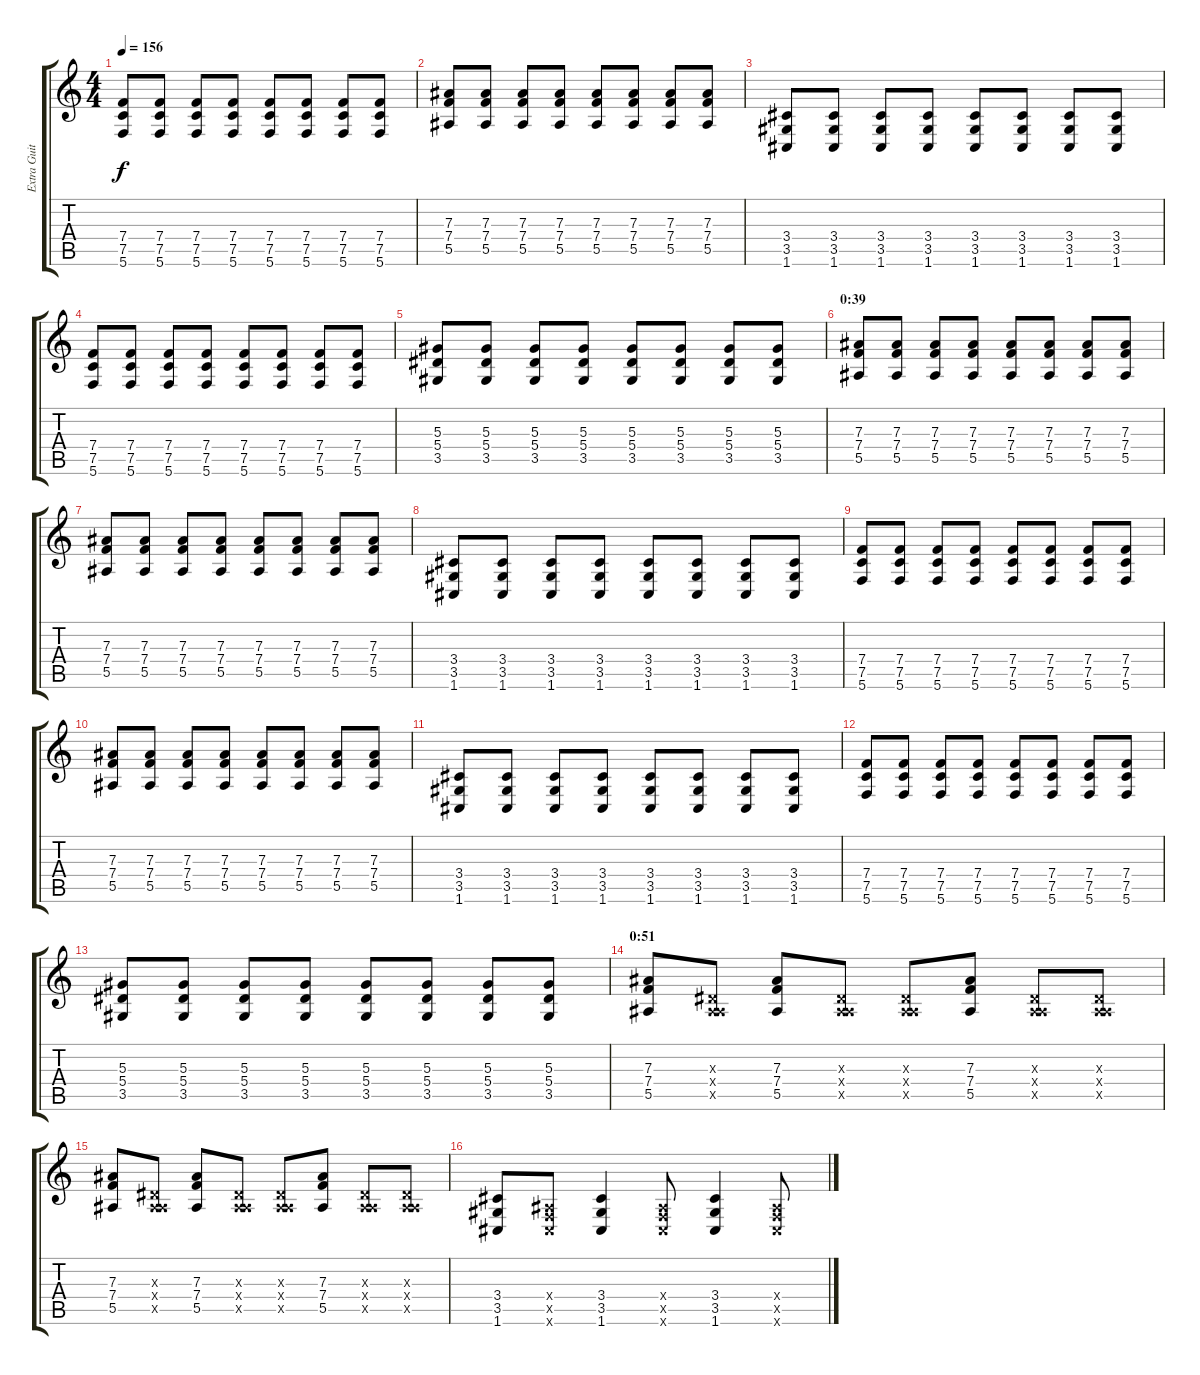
\track ("Extra Guitar" "Extra Guit") {instrument distortionguitar}
\staff {score tabs}
\tuning (C4 G3 Eb3 Bb2 F2 C2) {hide}
\ts (4 4)
\tempo 156
\clef g2
\ks c
(7.4 7.5 5.6).8{dy f} (7.4 7.5 5.6).8 (7.4 7.5 5.6).8 (7.4 7.5 5.6).8 (7.4 7.5 5.6).8 (7.4 7.5 5.6).8 (7.4 7.5 5.6).8 (7.4 7.5 5.6).8 |
(7.3 7.4 5.5).8 (7.3 7.4 5.5).8 (7.3 7.4 5.5).8 (7.3 7.4 5.5).8 (7.3 7.4 5.5).8 (7.3 7.4 5.5).8 (7.3 7.4 5.5).8 (7.3 7.4 5.5).8 |
(3.4 3.5 1.6).8 (3.4 3.5 1.6).8 (3.4 3.5 1.6).8 (3.4 3.5 1.6).8 (3.4 3.5 1.6).8 (3.4 3.5 1.6).8 (3.4 3.5 1.6).8 (3.4 3.5 1.6).8 |
(7.4 7.5 5.6).8 (7.4 7.5 5.6).8 (7.4 7.5 5.6).8 (7.4 7.5 5.6).8 (7.4 7.5 5.6).8 (7.4 7.5 5.6).8 (7.4 7.5 5.6).8 (7.4 7.5 5.6).8 |
(5.3 5.4 3.5).8 (5.3 5.4 3.5).8 (5.3 5.4 3.5).8 (5.3 5.4 3.5).8 (5.3 5.4 3.5).8 (5.3 5.4 3.5).8 (5.3 5.4 3.5).8 (5.3 5.4 3.5).8 |
\section ("" "0:39")
(7.3 7.4 5.5).8 (7.3 7.4 5.5).8 (7.3 7.4 5.5).8 (7.3 7.4 5.5).8 (7.3 7.4 5.5).8 (7.3 7.4 5.5).8 (7.3 7.4 5.5).8 (7.3 7.4 5.5).8 |
(7.3 7.4 5.5).8 (7.3 7.4 5.5).8 (7.3 7.4 5.5).8 (7.3 7.4 5.5).8 (7.3 7.4 5.5).8 (7.3 7.4 5.5).8 (7.3 7.4 5.5).8 (7.3 7.4 5.5).8 |
(3.4 3.5 1.6).8 (3.4 3.5 1.6).8 (3.4 3.5 1.6).8 (3.4 3.5 1.6).8 (3.4 3.5 1.6).8 (3.4 3.5 1.6).8 (3.4 3.5 1.6).8 (3.4 3.5 1.6).8 |
(7.4 7.5 5.6).8 (7.4 7.5 5.6).8 (7.4 7.5 5.6).8 (7.4 7.5 5.6).8 (7.4 7.5 5.6).8 (7.4 7.5 5.6).8 (7.4 7.5 5.6).8 (7.4 7.5 5.6).8 |
(7.3 7.4 5.5).8 (7.3 7.4 5.5).8 (7.3 7.4 5.5).8 (7.3 7.4 5.5).8 (7.3 7.4 5.5).8 (7.3 7.4 5.5).8 (7.3 7.4 5.5).8 (7.3 7.4 5.5).8 |
(3.4 3.5 1.6).8 (3.4 3.5 1.6).8 (3.4 3.5 1.6).8 (3.4 3.5 1.6).8 (3.4 3.5 1.6).8 (3.4 3.5 1.6).8 (3.4 3.5 1.6).8 (3.4 3.5 1.6).8 |
(7.4 7.5 5.6).8 (7.4 7.5 5.6).8 (7.4 7.5 5.6).8 (7.4 7.5 5.6).8 (7.4 7.5 5.6).8 (7.4 7.5 5.6).8 (7.4 7.5 5.6).8 (7.4 7.5 5.6).8 |
(5.3 5.4 3.5).8 (5.3 5.4 3.5).8 (5.3 5.4 3.5).8 (5.3 5.4 3.5).8 (5.3 5.4 3.5).8 (5.3 5.4 3.5).8 (5.3 5.4 3.5).8 (5.3 5.4 3.5).8 |
\section ("" "0:51")
(7.3 7.4 5.5).8 (0.3{x} 0.4{x} 5.5{x}).8 (7.3 7.4 5.5).8 (0.3{x} 0.4{x} 5.5{x}).8 (0.3{x} 0.4{x} 5.5{x}).8 (7.3 7.4 5.5).8 (0.3{x} 0.4{x} 5.5{x}).8 (0.3{x} 0.4{x} 5.5{x}).8 |
(7.3 7.4 5.5).8 (0.3{x} 0.4{x} 5.5{x}).8 (7.3 7.4 5.5).8 (0.3{x} 0.4{x} 5.5{x}).8 (0.3{x} 0.4{x} 5.5{x}).8 (7.3 7.4 5.5).8 (0.3{x} 0.4{x} 5.5{x}).8 (0.3{x} 0.4{x} 5.5{x}).8 |
(3.4 3.5 1.6).8 (0.4{x} 0.5{x} 1.6{x}).8 (3.4 3.5 1.6).4 (0.4{x} 0.5{x} 1.6{x}).8 (3.4 3.5 1.6).4 (0.4{x} 0.5{x} 1.6{x}).8
